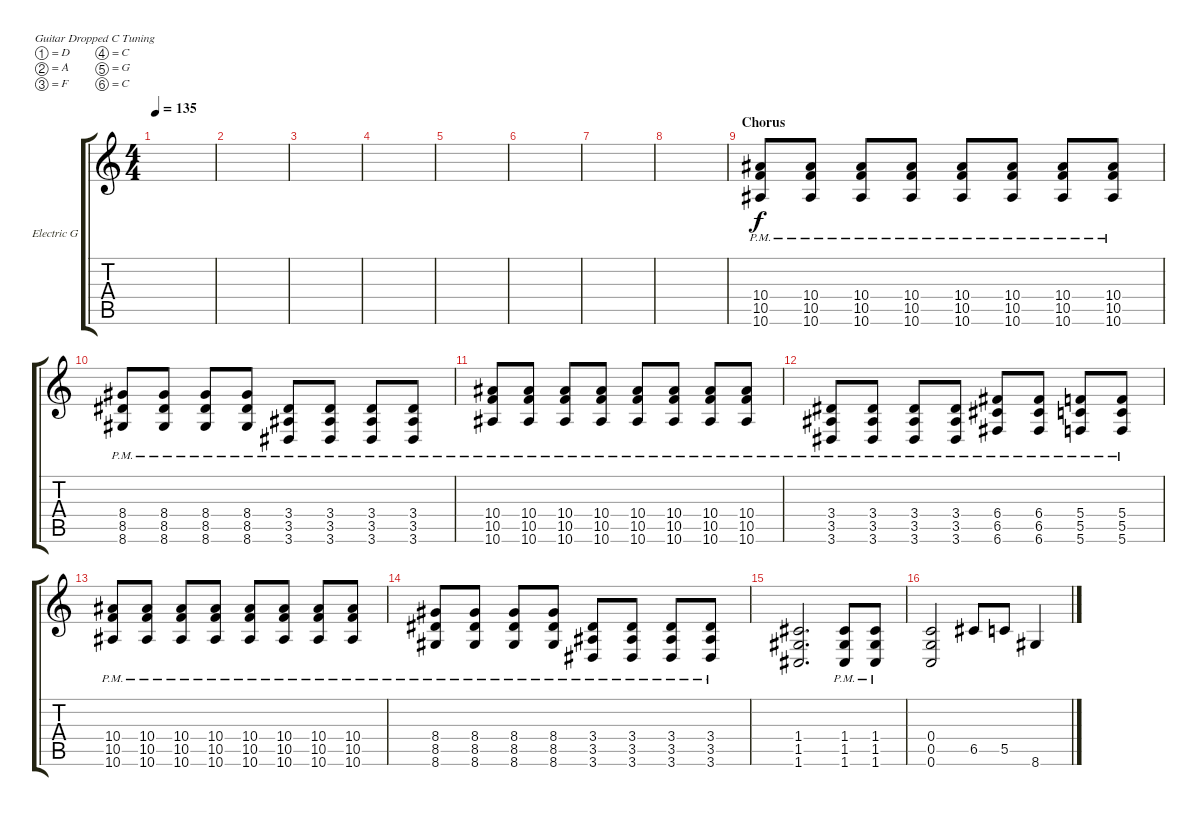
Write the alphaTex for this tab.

\defaultSystemsLayout 4
\bracketExtendMode groupsimilarinstruments
\firstSystemTrackNameOrientation horizontal
\otherSystemsTrackNameOrientation horizontal
\track ("Electric Guitar" "Electric G") {instrument distortionguitar}
\staff {score tabs}
\tuning (D4 A3 F3 C3 G2 C2)
\ts (4 4)
\tempo 135
\clef g2
\scale
1.11728
\ks c
|
\scale
0.960908 |
\scale
0.960908 |
\scale
0.960908 |
\scale
1.11728 |
\scale
0.960908 |
\scale
0.960908 |
\scale
0.960908 |
\section ("" "Chorus")
\scale
1.11728 (10.6{pm} 10.5{pm} 10.4{pm}).8 (10.6{pm} 10.5{pm} 10.4{pm}).8 (10.6{pm} 10.5{pm} 10.4{pm}).8 (10.6{pm} 10.5{pm} 10.4{pm}).8 (10.6{pm} 10.5{pm} 10.4{pm}).8 (10.6{pm} 10.5{pm} 10.4{pm}).8 (10.6{pm} 10.5{pm} 10.4{pm}).8 (10.6{pm} 10.5{pm} 10.4{pm}).8 |
\scale
0.960908 (8.6{pm} 8.4{pm} 8.5{pm}).8 (8.6{pm} 8.4{pm} 8.5{pm}).8 (8.6{pm} 8.4{pm} 8.5{pm}).8 (8.6{pm} 8.4{pm} 8.5{pm}).8 (3.6{pm} 3.5{pm} 3.4{pm}).8 (3.4{pm} 3.5{pm} 3.6{pm}).8 (3.6{pm} 3.5{pm} 3.4{pm}).8 (3.4{pm} 3.5{pm} 3.6{pm}).8 |
\scale
0.960908 (10.6{pm} 10.5{pm} 10.4{pm}).8 (10.6{pm} 10.5{pm} 10.4{pm}).8 (10.6{pm} 10.5{pm} 10.4{pm}).8 (10.6{pm} 10.5{pm} 10.4{pm}).8 (10.6{pm} 10.5{pm} 10.4{pm}).8 (10.6{pm} 10.5{pm} 10.4{pm}).8 (10.6{pm} 10.5{pm} 10.4{pm}).8 (10.6{pm} 10.5{pm} 10.4{pm}).8 |
\scale
0.960908 (3.6{pm} 3.5{pm} 3.4{pm}).8 (3.4{pm} 3.5{pm} 3.6{pm}).8 (3.6{pm} 3.5{pm} 3.4{pm}).8 (3.4{pm} 3.5{pm} 3.6{pm}).8 (6.6{pm} 6.4{pm} 6.5{pm}).8 (6.6{pm} 6.4{pm} 6.5{pm}).8 (5.6{pm} 5.4{pm} 5.5{pm}).8 (5.6{pm} 5.4{pm} 5.5{pm}).8 |
\scale
1.11728 (10.6{pm} 10.5{pm} 10.4{pm}).8 (10.6{pm} 10.5{pm} 10.4{pm}).8 (10.6{pm} 10.5{pm} 10.4{pm}).8 (10.6{pm} 10.5{pm} 10.4{pm}).8 (10.6{pm} 10.5{pm} 10.4{pm}).8 (10.6{pm} 10.5{pm} 10.4{pm}).8 (10.6{pm} 10.5{pm} 10.4{pm}).8 (10.6{pm} 10.5{pm} 10.4{pm}).8 |
\scale
0.960908 (8.6{pm} 8.4{pm} 8.5{pm}).8 (8.6{pm} 8.4{pm} 8.5{pm}).8 (8.6{pm} 8.4{pm} 8.5{pm}).8 (8.6{pm} 8.4{pm} 8.5{pm}).8 (3.6{pm} 3.5{pm} 3.4{pm}).8 (3.4{pm} 3.5{pm} 3.6{pm}).8 (3.6{pm} 3.5{pm} 3.4{pm}).8 (3.4{pm} 3.5{pm} 3.6{pm}).8 |
\scale
0.960908 (1.6 1.5 1.4).2{d} (1.6{pm} 1.5{pm} 1.4{pm}).8 (1.6{pm} 1.5{pm} 1.4{pm}).8 |
\scale
0.960908 (0.6 0.5 0.4).2 6.5.8 5.5.8 8.6.4
